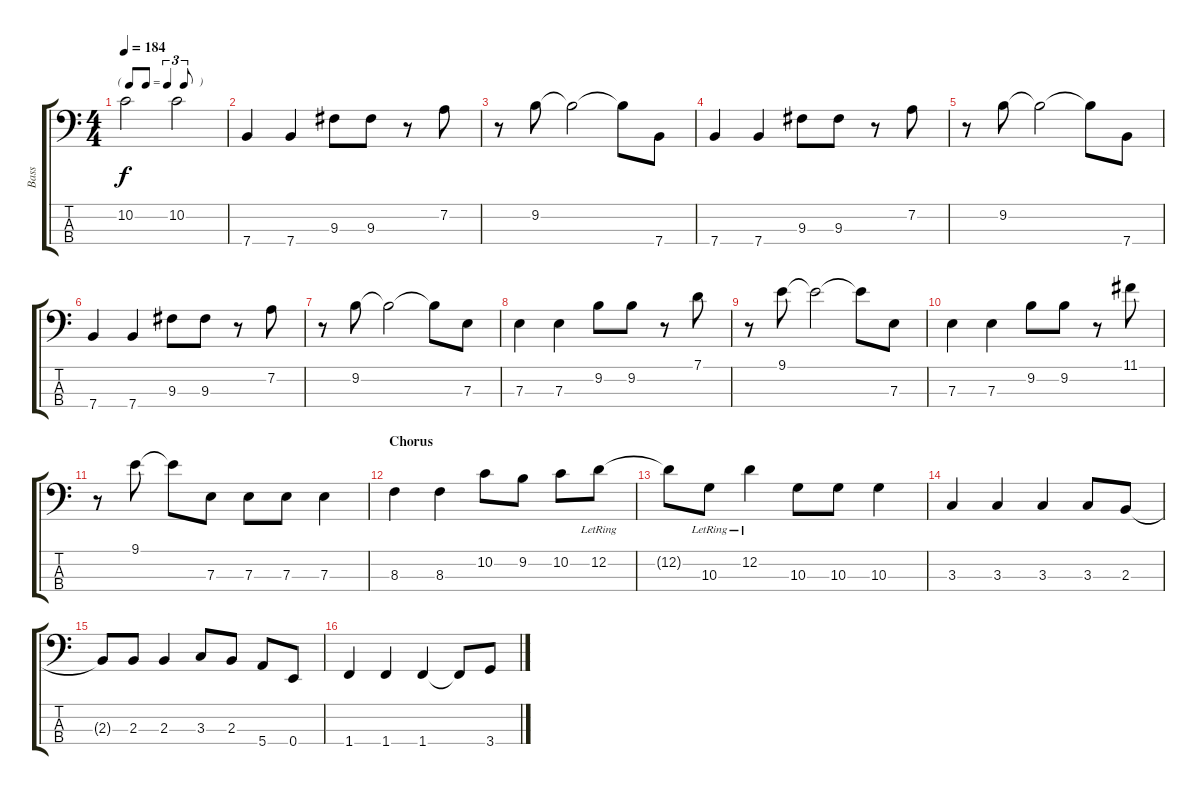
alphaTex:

\track ("Bass" "Bass") {instrument electricbassfinger}
\staff {score tabs}
\tuning (G2 D2 A1 E1) {hide}
\ts (4 4)
\tf triplet8th
\tempo 184
\clef f4
\ks c
10.2.2{dy f} 10.2.2 |
7.4.4 7.4.4 9.3.8 9.3.8 r.8 7.2.8 |
r.8 9.2.8 9.2{t}.2 9.2{t}.8 7.4.8 |
7.4.4 7.4.4 9.3.8 9.3.8 r.8 7.2.8 |
r.8 9.2.8 9.2{t}.2 9.2{t}.8 7.4.8 |
7.4.4 7.4.4 9.3.8 9.3.8 r.8 7.2.8 |
r.8 9.2.8 9.2{t}.2 9.2{t}.8 7.3.8 |
7.3.4 7.3.4 9.2.8 9.2.8 r.8 7.1.8 |
r.8 9.1.8 9.1{t}.2 9.1{t}.8 7.3.8 |
7.3.4 7.3.4 9.2.8 9.2.8 r.8 11.1.8 |
r.8 9.1.8 9.1{t}.8 7.3.8 7.3.8 7.3.8 7.3.4 |
\section ("" "Chorus")
8.3.4 8.3.4 10.2.8 9.2.8 10.2.8 12.2{lr}.8 |
12.2{t}.8 10.3{lr}.8 12.2{lr}.4 10.3.8 10.3.8 10.3.4 |
3.3.4 3.3.4 3.3.4 3.3.8 2.3.8 |
2.3{t}.8 2.3.8 2.3.4 3.3.8 2.3.8 5.4.8 0.4.8 |
1.4.4 1.4.4 1.4.4 1.4{t}.8 3.4.8
